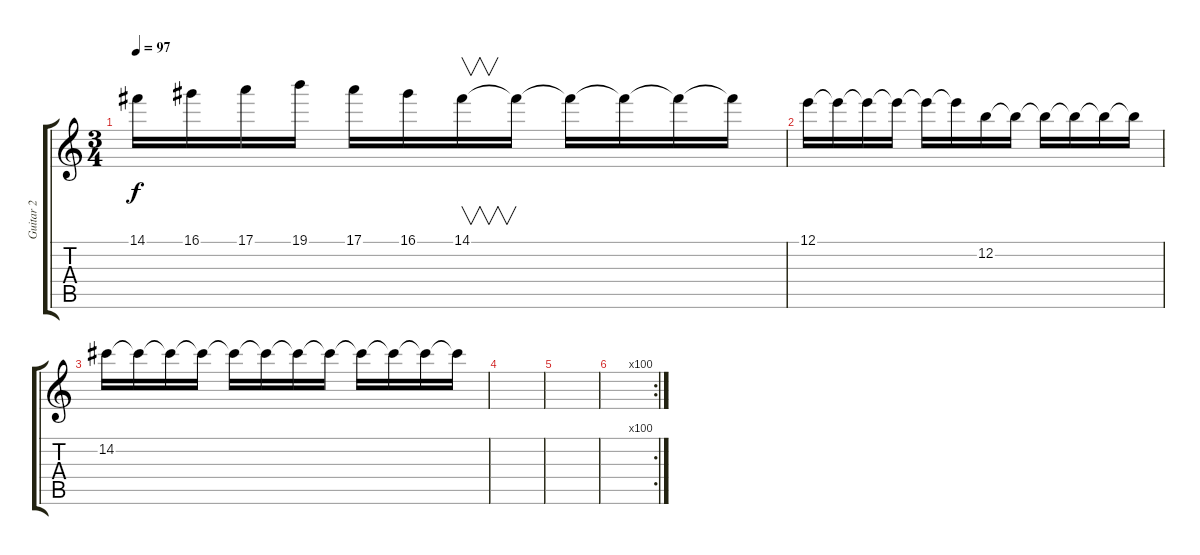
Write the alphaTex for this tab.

\track ("Guitar 2" "Guitar 2") {instrument overdrivenguitar}
\staff {score tabs}
\tuning (E4 B3 G3 D3 A2 E2) {hide}
\ts (3 4)
\tempo 97
\clef g2
\ks c
14.1.16{dy f} 16.1.16 17.1.16 19.1.16 17.1.16 16.1.16 14.1.16{v} 14.1{t}.16 14.1{t}.16 14.1{t}.16 14.1{t}.16 14.1{t}.16 |
12.1.16 12.1{t}.16 12.1{t}.16 12.1{t}.16 12.1{t}.16 12.1{t}.16 12.2.16 12.2{t}.16 12.2{t}.16 12.2{t}.16 12.2{t}.16 12.2{t}.16 |
14.2.16 14.2{t}.16 14.2{t}.16 14.2{t}.16 14.2{t}.16 14.2{t}.16 14.2{t}.16 14.2{t}.16 14.2{t}.16 14.2{t}.16 14.2{t}.16 14.2{t}.16 |
|
|
\rc 100
